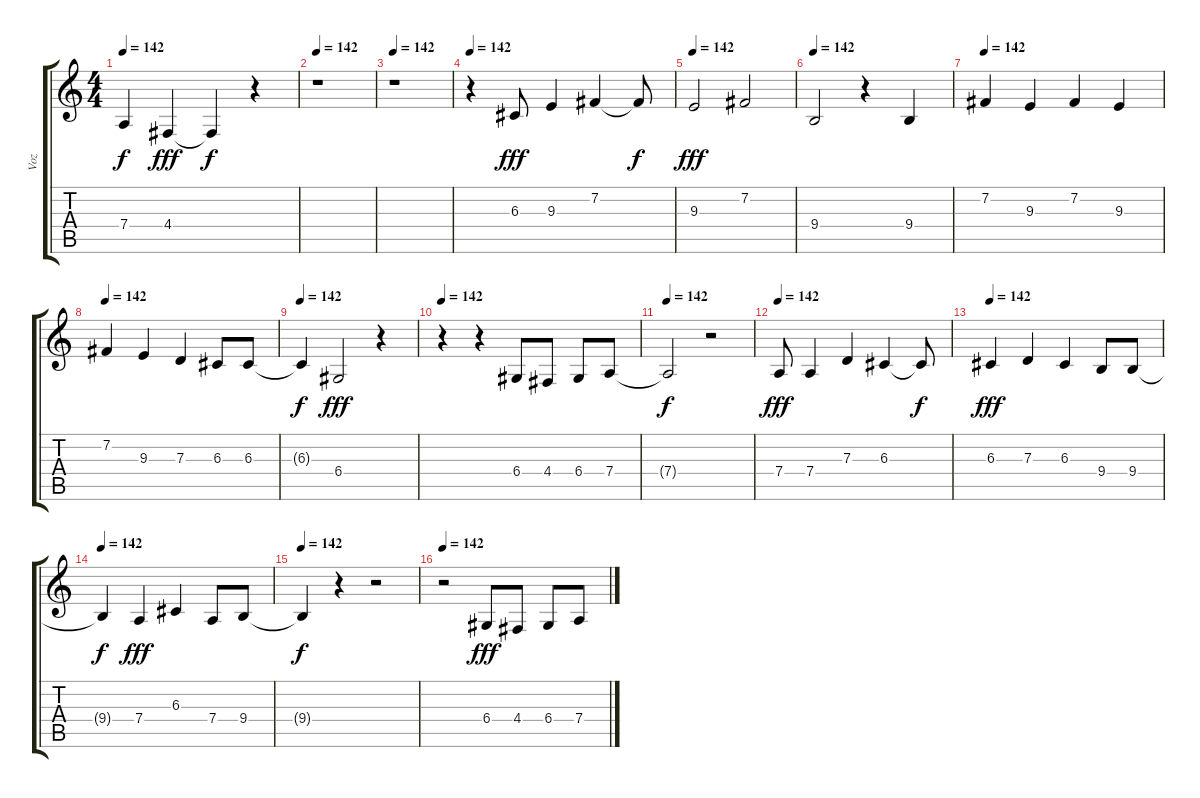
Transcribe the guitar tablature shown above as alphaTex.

\track ("Voz" "Voz") {instrument lead1square}
\staff {score tabs}
\tuning (E4 B3 G3 D3 A2 E2) {hide}
\ts (4 4)
\tempo 142
\clef g2
\ks c
7.4{t}.4{dy f} 4.4.4{dy fff} 4.4{t}.4{dy f} r.4 |
\tempo 142
r.1 |
\tempo 142
r.1 |
\tempo 142
r.4 6.3.8{dy fff} 9.3.4 7.2.4 7.2{t}.8{dy f} |
\tempo 142
9.3.2{dy fff} 7.2.2 |
\tempo 142
9.4.2 r.4 9.4.4 |
\tempo 142
7.2.4 9.3.4 7.2.4 9.3.4 |
\tempo 142
7.2.4 9.3.4 7.3.4 6.3.8 6.3.8 |
\tempo 142
6.3{t}.4{dy f} 6.4.2{dy fff} r.4 |
\tempo 142
r.4 r.4 6.4.8 4.4.8 6.4.8 7.4.8 |
\tempo 142
7.4{t}.2{dy f} r.2 |
\tempo 142
7.4.8{dy fff} 7.4.4 7.3.4 6.3.4 6.3{t}.8{dy f} |
\tempo 142
6.3.4{dy fff} 7.3.4 6.3.4 9.4.8 9.4.8 |
\tempo 142
9.4{t}.4{dy f} 7.4.4{dy fff} 6.3.4 7.4.8 9.4.8 |
\tempo 142
9.4{t}.4{dy f} r.4 r.2 |
\tempo 142
r.2 6.4.8{dy fff} 4.4.8 6.4.8 7.4.8
